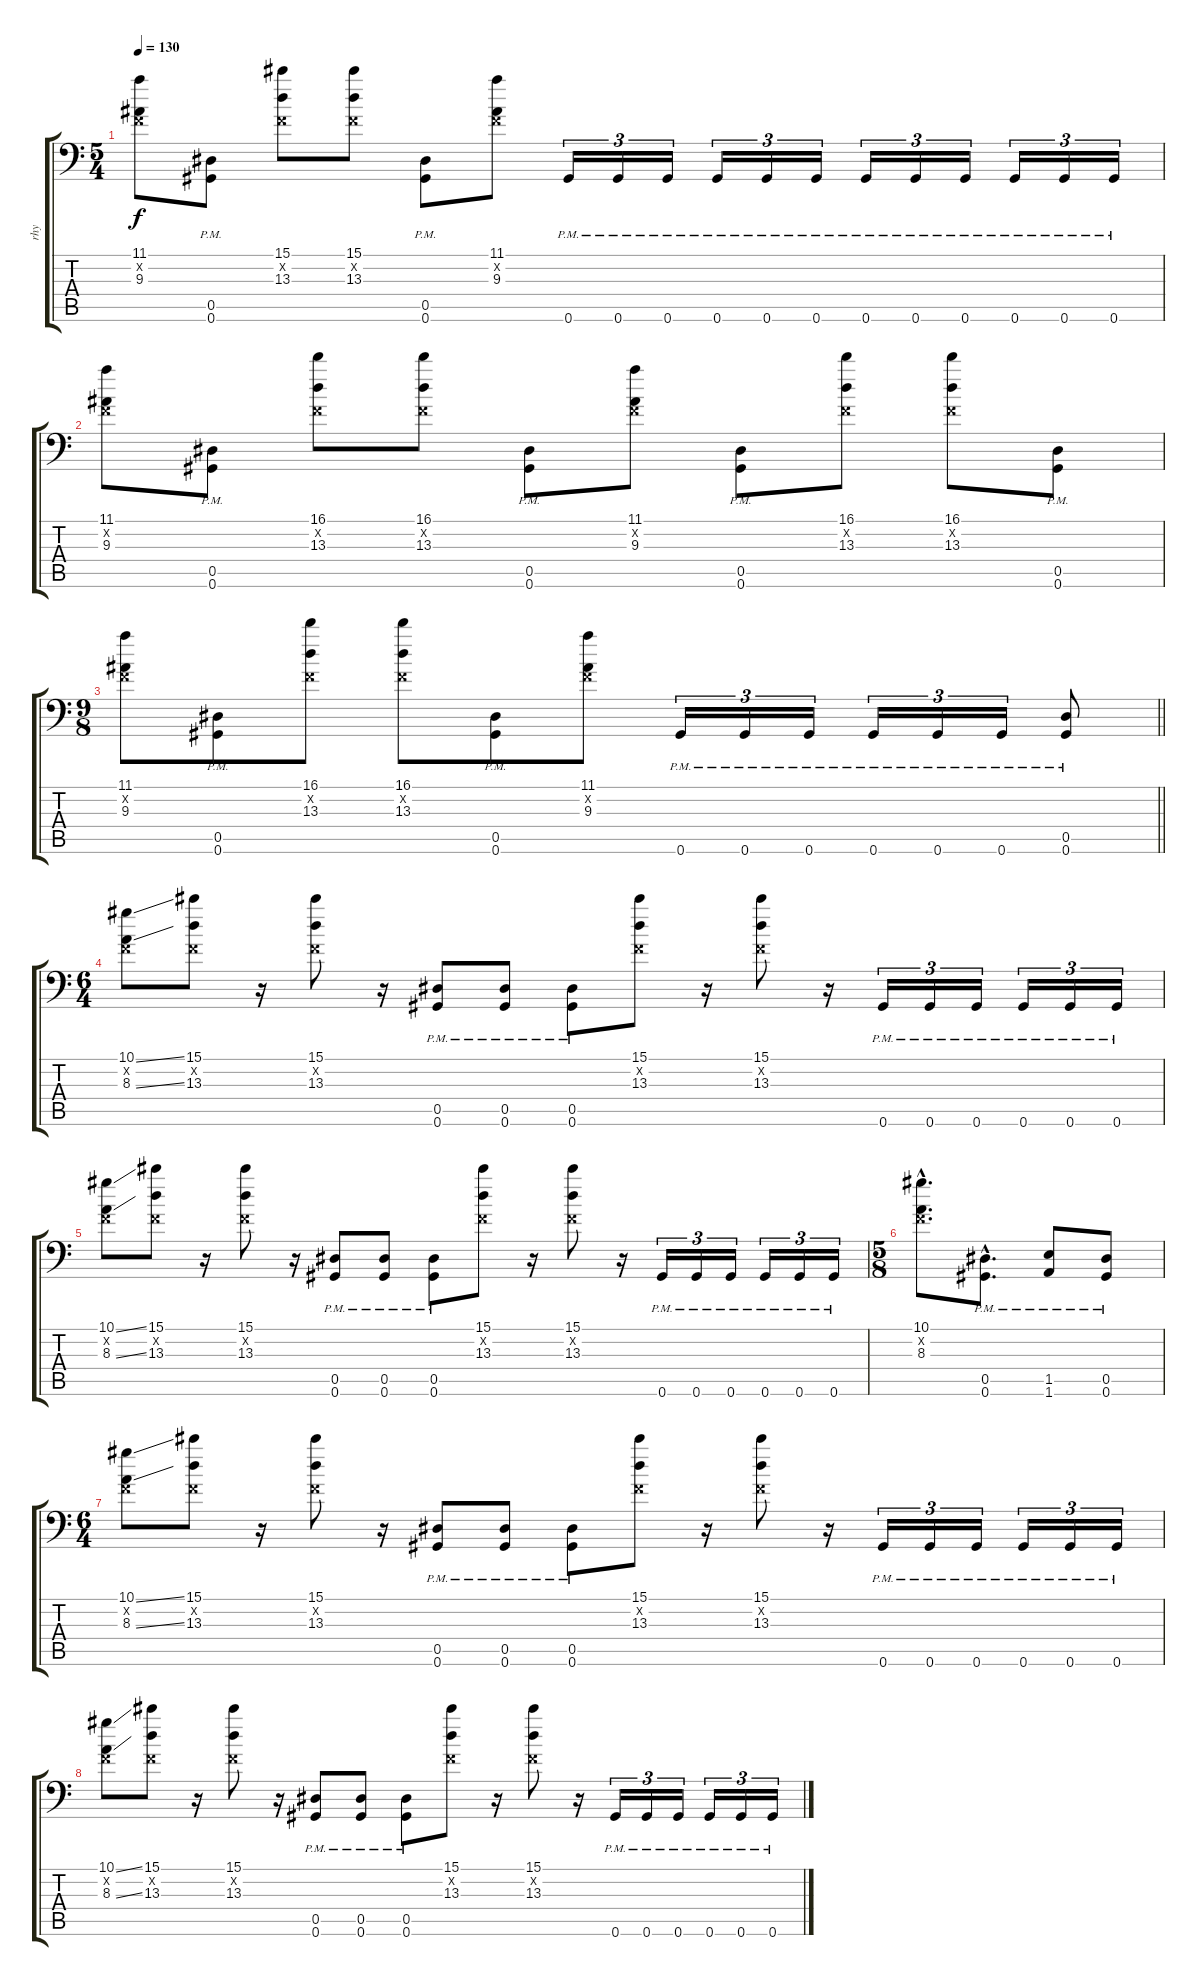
\track ("rhy" "rhy") {instrument distortionguitar}
\staff {score tabs}
\tuning (Bb3 F3 Db3 Ab2 Eb2 Ab1) {hide}
\ts (5 4)
\tempo 130
\clef f4
\ks c
(11.1 0.2{x} 9.3).8{dy f} (0.5{pm} 0.6{pm}).8 (15.1 0.2{x} 13.3).8 (15.1 0.2{x} 13.3).8 (0.5{pm} 0.6{pm}).8 (11.1 0.2{x} 9.3).8 0.6{pm}.16{tu (3 2)} 0.6{pm}.16{tu (3 2)} 0.6{pm}.16{tu (3 2)} 0.6{pm}.16{tu (3 2)} 0.6{pm}.16{tu (3 2)} 0.6{pm}.16{tu (3 2)} 0.6{pm}.16{tu (3 2)} 0.6{pm}.16{tu (3 2)} 0.6{pm}.16{tu (3 2)} 0.6{pm}.16{tu (3 2)} 0.6{pm}.16{tu (3 2)} 0.6{pm}.16{tu (3 2)} |
(11.1 0.2{x} 9.3).8 (0.5{pm} 0.6{pm}).8 (16.1 0.2{x} 13.3).8 (16.1 0.2{x} 13.3).8 (0.5{pm} 0.6{pm}).8 (11.1 0.2{x} 9.3).8 (0.5{pm} 0.6{pm}).8 (16.1 0.2{x} 13.3).8 (16.1 0.2{x} 13.3).8 (0.5{pm} 0.6{pm}).8 |
\ts (9 8)
\barLineRight lightlight
(11.1 0.2{x} 9.3).8 (0.5{pm} 0.6{pm}).8 (16.1 0.2{x} 13.3).8 (16.1 0.2{x} 13.3).8 (0.5{pm} 0.6{pm}).8 (11.1 0.2{x} 9.3).8 0.6{pm}.16{tu (3 2)} 0.6{pm}.16{tu (3 2)} 0.6{pm}.16{tu (3 2)} 0.6{pm}.16{tu (3 2)} 0.6{pm}.16{tu (3 2)} 0.6{pm}.16{tu (3 2)} (0.5{pm} 0.6{pm}).8 |
\ts (6 4)
\section ("" "")
(10.1{ss} 0.2{x} 8.3{ss}).8 (15.1 0.2{x} 13.3).8 r.16 (15.1 0.2{x} 13.3).8 r.16 (0.5{pm} 0.6{pm}).8 (0.5{pm} 0.6{pm}).8 (0.5{pm} 0.6{pm}).8 (15.1 0.2{x} 13.3).8 r.16 (15.1 0.2{x} 13.3).8 r.16 0.6{pm}.16{tu (3 2)} 0.6{pm}.16{tu (3 2)} 0.6{pm}.16{tu (3 2)} 0.6{pm}.16{tu (3 2)} 0.6{pm}.16{tu (3 2)} 0.6{pm}.16{tu (3 2)} |
(10.1{ss} 0.2{x} 8.3{ss}).8 (15.1 0.2{x} 13.3).8 r.16 (15.1 0.2{x} 13.3).8 r.16 (0.5{pm} 0.6{pm}).8 (0.5{pm} 0.6{pm}).8 (0.5{pm} 0.6{pm}).8 (15.1 0.2{x} 13.3).8 r.16 (15.1 0.2{x} 13.3).8 r.16 0.6{pm}.16{tu (3 2)} 0.6{pm}.16{tu (3 2)} 0.6{pm}.16{tu (3 2)} 0.6{pm}.16{tu (3 2)} 0.6{pm}.16{tu (3 2)} 0.6{pm}.16{tu (3 2)} |
\ts (5 8)
(10.1{hac} 0.2{hac x} 8.3{hac}).8{d} (0.5{hac pm} 0.6{hac pm}).8{d} (1.5{pm} 1.6{pm}).8 (0.5{pm} 0.6{pm}).8 |
\ts (6 4)
(10.1{ss} 0.2{x} 8.3{ss}).8 (15.1 0.2{x} 13.3).8 r.16 (15.1 0.2{x} 13.3).8 r.16 (0.5{pm} 0.6{pm}).8 (0.5{pm} 0.6{pm}).8 (0.5{pm} 0.6{pm}).8 (15.1 0.2{x} 13.3).8 r.16 (15.1 0.2{x} 13.3).8 r.16 0.6{pm}.16{tu (3 2)} 0.6{pm}.16{tu (3 2)} 0.6{pm}.16{tu (3 2)} 0.6{pm}.16{tu (3 2)} 0.6{pm}.16{tu (3 2)} 0.6{pm}.16{tu (3 2)} |
(10.1{ss} 0.2{x} 8.3{ss}).8 (15.1 0.2{x} 13.3).8 r.16 (15.1 0.2{x} 13.3).8 r.16 (0.5{pm} 0.6{pm}).8 (0.5{pm} 0.6{pm}).8 (0.5{pm} 0.6{pm}).8 (15.1 0.2{x} 13.3).8 r.16 (15.1 0.2{x} 13.3).8 r.16 0.6{pm}.16{tu (3 2)} 0.6{pm}.16{tu (3 2)} 0.6{pm}.16{tu (3 2)} 0.6{pm}.16{tu (3 2)} 0.6{pm}.16{tu (3 2)} 0.6{pm}.16{tu (3 2)}
